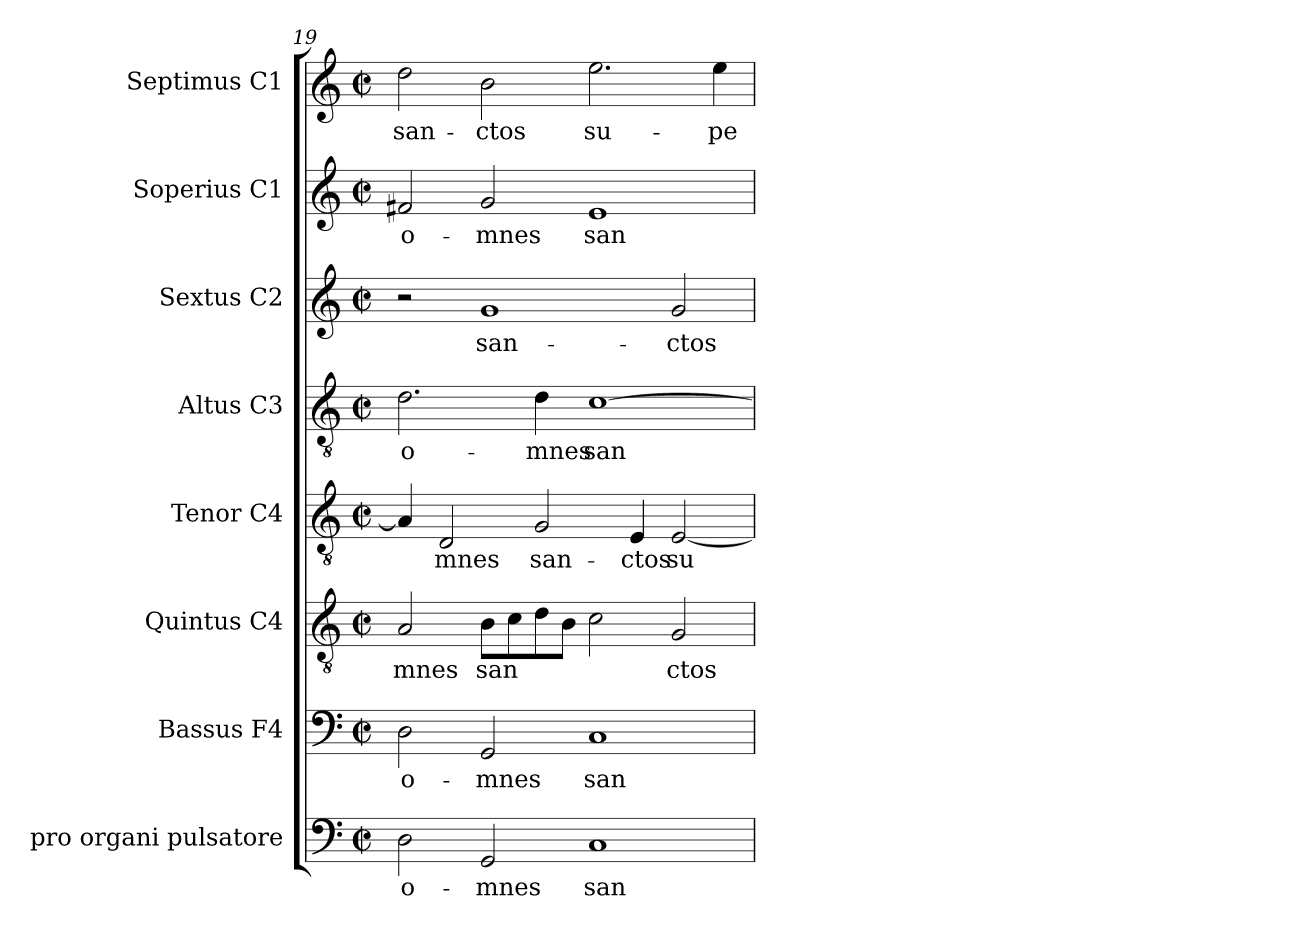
**kern	**text	**kern	**text	**kern	**text	**kern	**text	**kern	**text	**kern	**text	**kern	**text	**kern	**text
*part8	*part8	*part7	*part7	*part6	*part6	*part5	*part5	*part4	*part4	*part3	*part3	*part2	*part2	*part1	*part1
*staff8	*staff8	*staff7	*staff7	*staff6	*staff6	*staff5	*staff5	*staff4	*staff4	*staff3	*staff3	*staff2	*staff2	*staff1	*staff1
*I"pro organi  pulsatore	*	*I"Bassus  F4	*	*I"Quintus  C4	*	*I"Tenor  C4	*	*I"Altus  C3	*	*I"Sextus  C2	*	*I"Soperius  C1	*	*I"Septimus  C1	*
*clefF4	*	*clefF4	*	*clefGv2	*	*clefGv2	*	*clefGv2	*	*clefG2	*	*clefG2	*	*clefG2	*
*k[]	*	*k[]	*	*k[]	*	*k[]	*	*k[]	*	*k[]	*	*k[]	*	*k[]	*
*C:	*	*C:	*	*C:	*	*C:	*	*C:	*	*C:	*	*C:	*	*C:	*
*M2/2	*	*M2/2	*	*M2/2	*	*M2/2	*	*M2/2	*	*M2/2	*	*M2/2	*	*M2/2	*
*met(c|)	*	*met(c|)	*	*met(c|)	*	*met(c|)	*	*met(c|)	*	*met(c|)	*	*met(c|)	*	*met(c|)	*
=19	=19	=19	=19	=19	=19	=19	=19	=19	=19	=19	=19	=19	=19	=19	=19
!	!LO:LY:a:cj	!	!LO:LY:b:cj	!	!LO:LY:b:cj	!	!LO:LY:b:rj	!	!LO:LY:b:rj	!	!	!	!LO:LY:b:cj	!	!LO:LY:b:rj
2D\	o-	2D\	o-	2A/	-mnes	4A/]	--	2.d\	o-	2r	.	2f#X/	o-	2dd\	san-
!	!	!	!	!	!	!	!LO:LY:b:rj	!	!	!	!	!	!	!	!
.	.	.	.	.	.	2D/	-mnes	.	.	.	.	.	.	.	.
!	!LO:LY:a:cj	!	!LO:LY:b:cj	!	!LO:LY:b:cj	!	!	!	!	!	!LO:LY:b:cj	!	!LO:LY:b:cj	!	!LO:LY:b:rj
2GG/	-mnes	2GG/	-mnes	8B\L	san-	.	.	.	.	1g	san-	2g/	-mnes	2b\	-ctos
!	!	!	!	!	!LO:LY:b:cj	!	!	!	!	!	!	!	!	!	!
.	.	.	.	8c\	--	.	.	.	.	.	.	.	.	.	.
!	!	!	!	!	!LO:LY:b:cj	!	!LO:LY:b:rj	!	!LO:LY:b:rj	!	!	!	!	!	!
.	.	.	.	8d\	--	2G/	san-	4d\	-mnes	.	.	.	.	.	.
!	!	!	!	!	!LO:LY:b:cj	!	!	!	!	!	!	!	!	!	!
.	.	.	.	8B\J	--	.	.	.	.	.	.	.	.	.	.
!	!LO:LY:a:cj	!	!LO:LY:b:cj	!	!LO:LY:b:cj	!	!	!	!LO:LY:b:rj	!	!	!	!LO:LY:b:cj	!	!LO:LY:b:rj
1C	san-	1C	san-	2c\	--	.	.	[>1c	san-	.	.	1e	san-	2.ee\	su-
!	!	!	!	!	!	!	!LO:LY:b:rj	!	!	!	!	!	!	!	!
.	.	.	.	.	.	4E/	-ctos	.	.	.	.	.	.	.	.
!	!	!	!	!	!LO:LY:b:cj	!	!LO:LY:b:rj	!	!	!	!LO:LY:b:cj	!	!	!	!
.	.	.	.	2G/	-ctos	[<2E/	su-	.	.	2g/	-ctos	.	.	.	.
!	!	!	!	!	!	!	!	!	!	!	!	!	!	!	!LO:LY:b:rj
.	.	.	.	.	.	.	.	.	.	.	.	.	.	4ee\	-pe-
=	=	=	=	=	=	=	=	=	=	=	=	=	=	=	=
*-	*-	*-	*-	*-	*-	*-	*-	*-	*-	*-	*-	*-	*-	*-	*-
